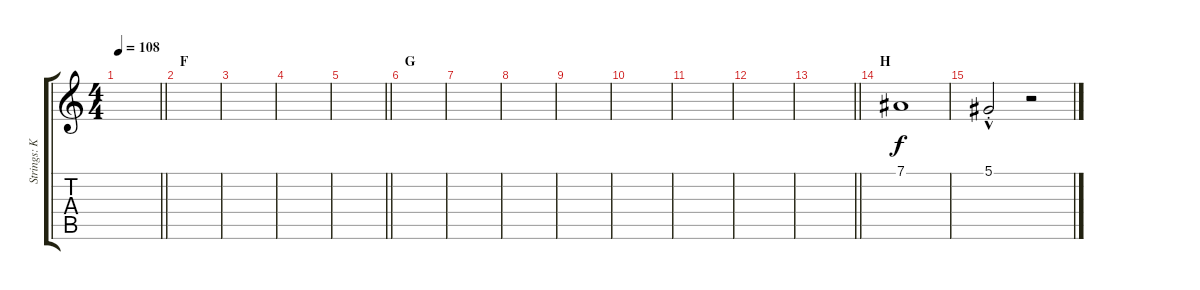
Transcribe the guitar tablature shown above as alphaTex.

\track ("Strings: Kai" "Strings: K") {instrument synthstrings1}
\staff {score tabs}
\tuning (Eb4 Bb3 Gb3 Db3 Ab2 Eb2) {hide}
\ts (4 4)
\tempo 108
\clef g2
\barLineRight lightlight
\ks c
|
\section ("" "F")
|
|
|
\barLineRight lightlight
|
\section ("" "G")
|
|
|
|
|
|
|
\barLineRight lightlight
|
\section ("" "H")
7.1.1 |
5.1{hac st}.2 r.2
